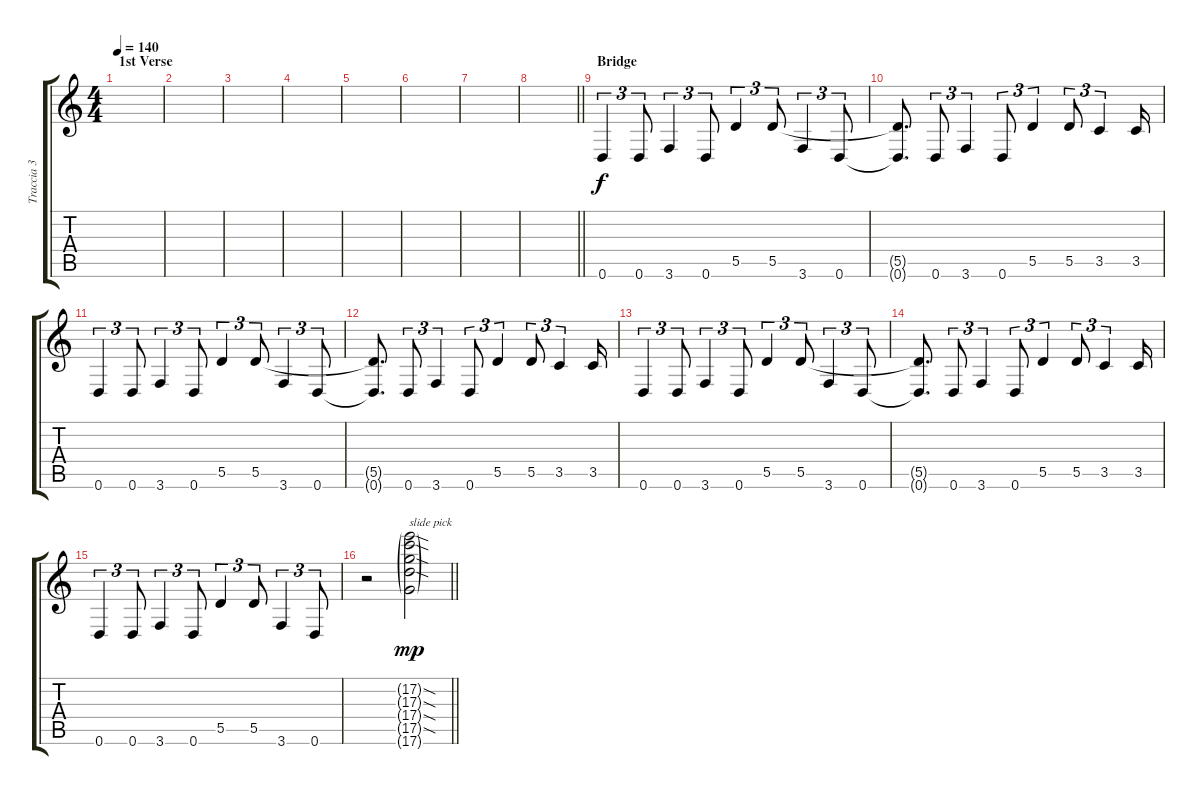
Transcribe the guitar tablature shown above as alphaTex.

\track ("Traccia 3" "Traccia 3") {instrument distortionguitar}
\staff {score tabs}
\tuning (E4 B3 G3 D3 A2 D2) {hide}
\ts (4 4)
\section ("" "1st Verse")
\tempo 140
\clef g2
\ks c
|
|
|
|
|
|
|
\barLineRight lightlight
|
\section ("" "Bridge")
0.6.4{tu (3 2)} 0.6.8{tu (3 2)} 3.6.4{tu (3 2)} 0.6.8{tu (3 2)} 5.5.4{tu (3 2)} 5.5.8{tu (3 2)} 3.6.4{tu (3 2)} 0.6.8{tu (3 2)} |
(5.5{t} 0.6{t}).8{d} 0.6.8{tu (3 2)} 3.6.4{tu (3 2)} 0.6.8{tu (3 2)} 5.5.4{tu (3 2)} 5.5.8{tu (3 2)} 3.5.4{tu (3 2)} 3.5.16 |
0.6.4{tu (3 2)} 0.6.8{tu (3 2)} 3.6.4{tu (3 2)} 0.6.8{tu (3 2)} 5.5.4{tu (3 2)} 5.5.8{tu (3 2)} 3.6.4{tu (3 2)} 0.6.8{tu (3 2)} |
(5.5{t} 0.6{t}).8{d} 0.6.8{tu (3 2)} 3.6.4{tu (3 2)} 0.6.8{tu (3 2)} 5.5.4{tu (3 2)} 5.5.8{tu (3 2)} 3.5.4{tu (3 2)} 3.5.16 |
0.6.4{tu (3 2)} 0.6.8{tu (3 2)} 3.6.4{tu (3 2)} 0.6.8{tu (3 2)} 5.5.4{tu (3 2)} 5.5.8{tu (3 2)} 3.6.4{tu (3 2)} 0.6.8{tu (3 2)} |
(5.5{t} 0.6{t}).8{d} 0.6.8{tu (3 2)} 3.6.4{tu (3 2)} 0.6.8{tu (3 2)} 5.5.4{tu (3 2)} 5.5.8{tu (3 2)} 3.5.4{tu (3 2)} 3.5.16 |
0.6.4{tu (3 2)} 0.6.8{tu (3 2)} 3.6.4{tu (3 2)} 0.6.8{tu (3 2)} 5.5.4{tu (3 2)} 5.5.8{tu (3 2)} 3.6.4{tu (3 2)} 0.6.8{tu (3 2)} |
\barLineRight lightlight
r.2 (17.2{sod g} 17.3{sod g} 17.4{sod g} 17.5{sod g} 17.6{g}).2{txt "slide pick" dy mp}
